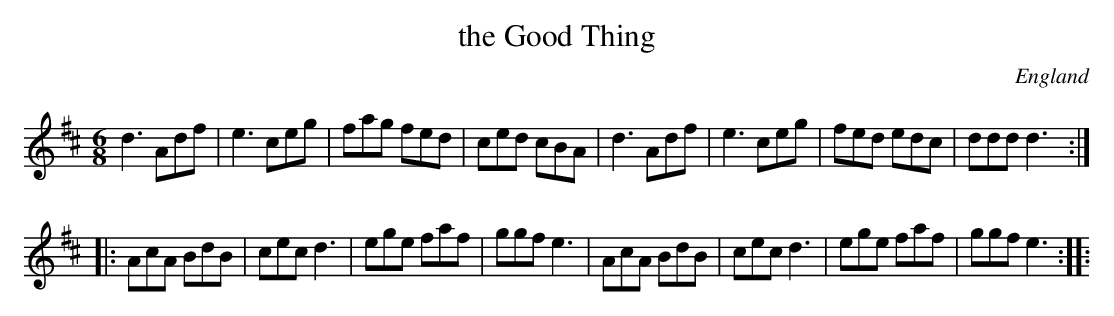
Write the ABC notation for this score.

X:1
T:the Good Thing
L:1/8
M:6/8
O:England
K:D major
d3 Adf | e3 ceg | fag fed | ced cBA |\
d3 Adf | e3 ceg | fed edc | ddd d3 ::
AcA BdB | cec d3 | ege faf | ggf e3 |\
AcA BdB | cec d3 | ege faf | ggf e3 ::
